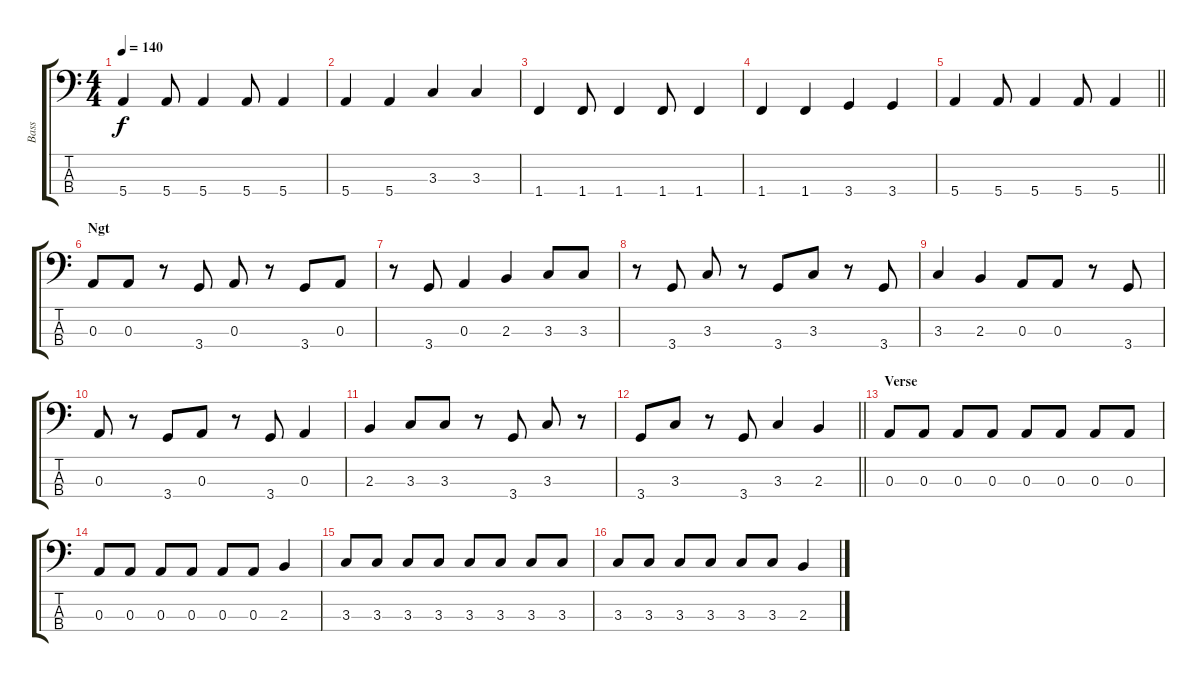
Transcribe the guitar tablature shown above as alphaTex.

\track ("Bass" "Bass") {instrument electricbassfinger}
\staff {score tabs}
\tuning (G2 D2 A1 E1) {hide}
\ts (4 4)
\tempo 140
\clef f4
\ks c
5.4.4{dy f} 5.4.8 5.4.4 5.4.8 5.4.4 |
5.4.4 5.4.4 3.3.4 3.3.4 |
1.4.4 1.4.8 1.4.4 1.4.8 1.4.4 |
1.4.4 1.4.4 3.4.4 3.4.4 |
\barLineRight lightlight
5.4.4 5.4.8 5.4.4 5.4.8 5.4.4 |
\section ("" "Ngt")
0.3.8 0.3.8 r.8 3.4.8 0.3.8 r.8 3.4.8 0.3.8 |
r.8 3.4.8 0.3.4 2.3.4 3.3.8 3.3.8 |
r.8 3.4.8 3.3.8 r.8 3.4.8 3.3.8 r.8 3.4.8 |
3.3.4 2.3.4 0.3.8 0.3.8 r.8 3.4.8 |
0.3.8 r.8 3.4.8 0.3.8 r.8 3.4.8 0.3.4 |
2.3.4 3.3.8 3.3.8 r.8 3.4.8 3.3.8 r.8 |
\barLineRight lightlight
3.4.8 3.3.8 r.8 3.4.8 3.3.4 2.3.4 |
\section ("" "Verse")
0.3.8 0.3.8 0.3.8 0.3.8 0.3.8 0.3.8 0.3.8 0.3.8 |
0.3.8 0.3.8 0.3.8 0.3.8 0.3.8 0.3.8 2.3.4 |
3.3.8 3.3.8 3.3.8 3.3.8 3.3.8 3.3.8 3.3.8 3.3.8 |
3.3.8 3.3.8 3.3.8 3.3.8 3.3.8 3.3.8 2.3.4
